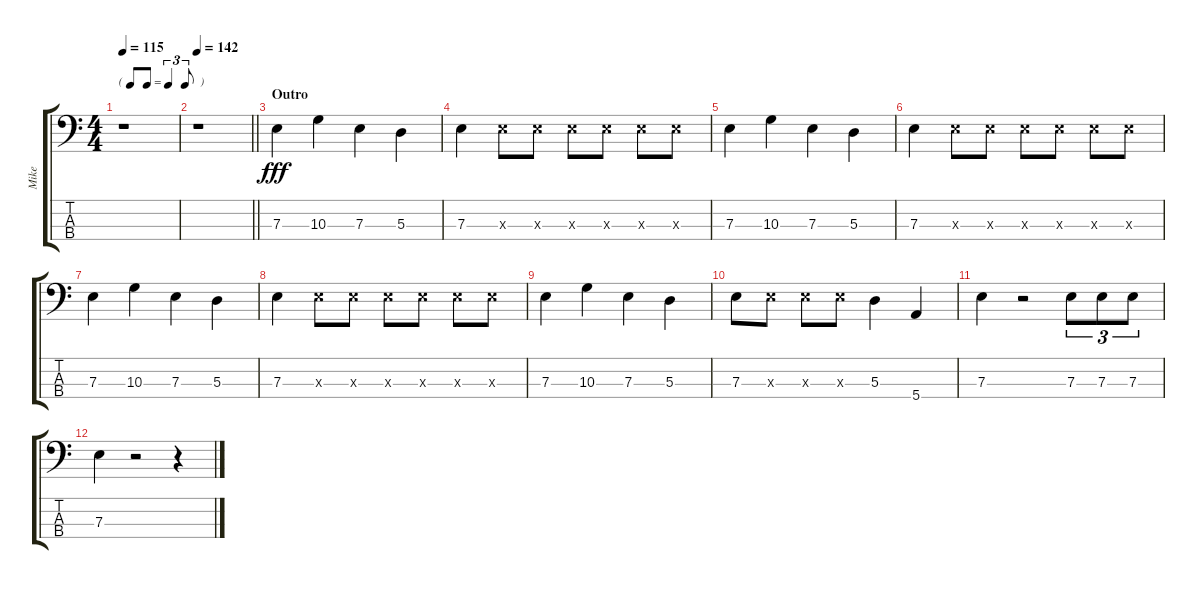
\track ("Mike" "Mike") {instrument electricbasspick}
\staff {score tabs}
\tuning (G2 D2 A1 E1) {hide}
\ts (4 4)
\tf triplet8th
\tempo 115
\clef f4
\ks c
r.1{dy fff} |
\tempo 142
\barLineRight lightlight
r.1 |
\section ("" "Outro")
7.3.4 10.3.4 7.3.4 5.3.4 |
7.3.4 7.3{x}.8 7.3{x}.8 7.3{x}.8 7.3{x}.8 7.3{x}.8 7.3{x}.8 |
7.3.4 10.3.4 7.3.4 5.3.4 |
7.3.4 7.3{x}.8 7.3{x}.8 7.3{x}.8 7.3{x}.8 7.3{x}.8 7.3{x}.8 |
7.3.4 10.3.4 7.3.4 5.3.4 |
7.3.4 7.3{x}.8 7.3{x}.8 7.3{x}.8 7.3{x}.8 7.3{x}.8 7.3{x}.8 |
7.3.4 10.3.4 7.3.4 5.3.4 |
7.3.8 7.3{x}.8 7.3{x}.8 7.3{x}.8 5.3.4 5.4.4 |
7.3.4 r.2 7.3.8{tu (3 2)} 7.3.8{tu (3 2)} 7.3.8{tu (3 2)} |
7.3.4 r.2 r.4
